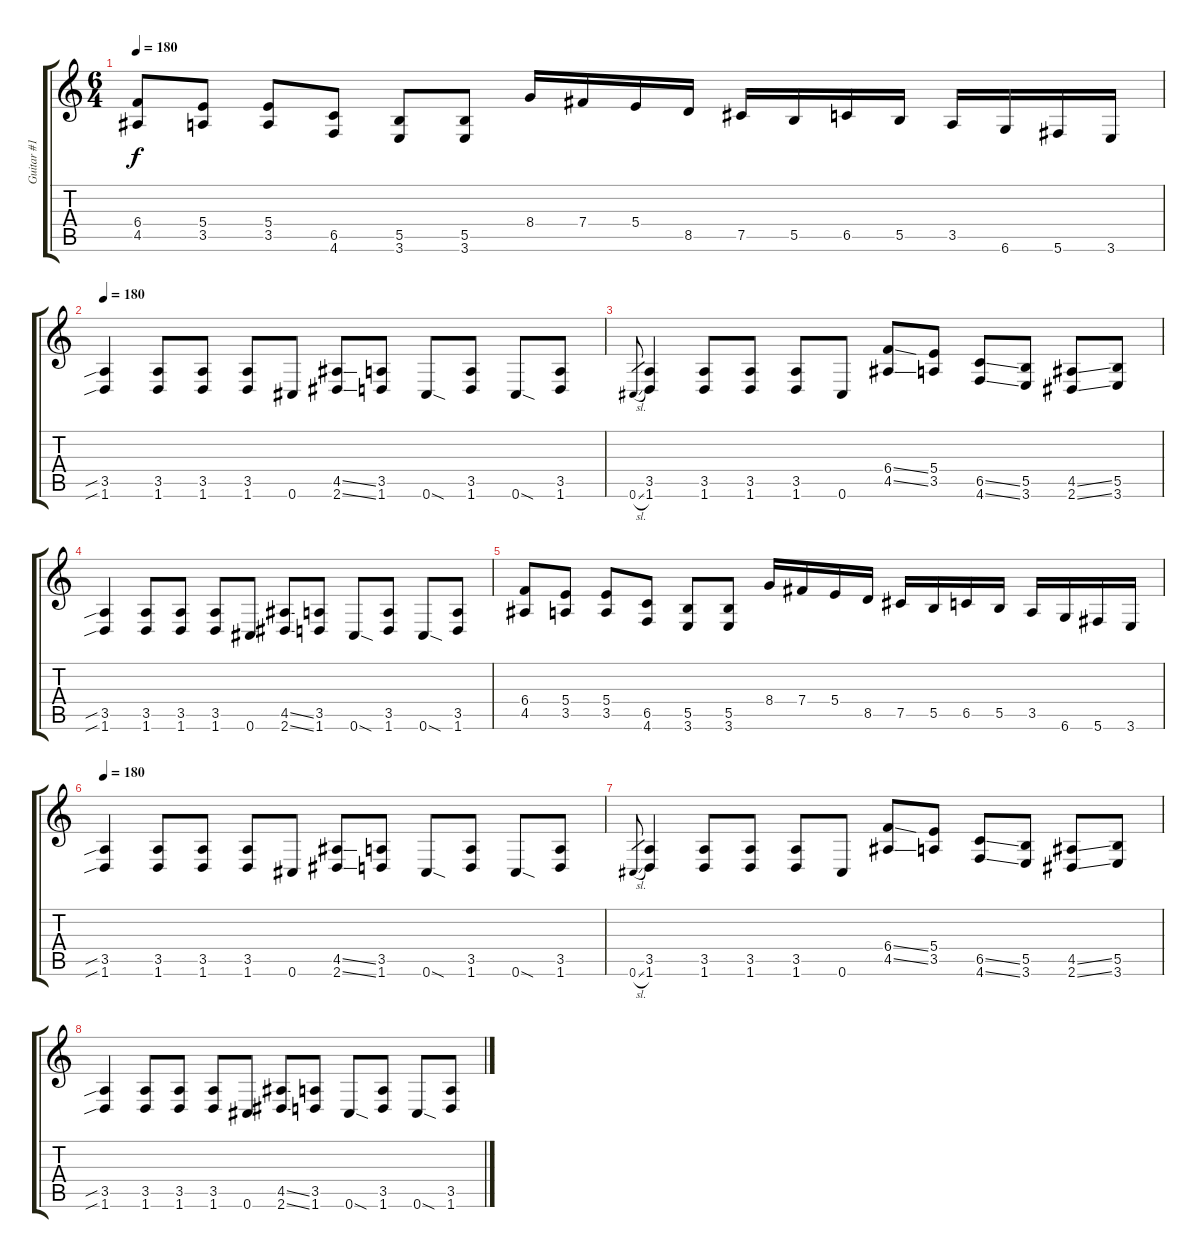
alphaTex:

\track ("Guitar #1" "Guitar #1") {instrument distortionguitar}
\staff {score tabs}
\tuning (Db4 Ab3 E3 B2 Gb2 Db2) {hide}
\ts (6 4)
\tempo 180
\clef g2
\ks c
(6.4 4.5).8{dy f} (5.4 3.5).8 (5.4 3.5).8 (6.5 4.6).8 (5.5 3.6).8 (5.5 3.6).8 8.4.16 7.4.16 5.4.16 8.5.16 7.5.16 5.5.16 6.5.16 5.5.16 3.5.16 6.6.16 5.6.16 3.6.16 |
\tempo 180
(3.5{sib} 1.6{sib}).4 (3.5 1.6).8 (3.5 1.6).8 (3.5 1.6).8 0.6.8 (4.5{ss} 2.6{ss}).8 (3.5 1.6).8 0.6{sod}.8 (3.5 1.6).8 0.6{sod}.8 (3.5 1.6).8 |
0.6{sl}.8{gr} (3.5 1.6).4 (3.5 1.6).8 (3.5 1.6).8 (3.5 1.6).8 0.6.8 (6.4{ss} 4.5{ss}).8 (5.4 3.5).8 (6.5{ss} 4.6{ss}).8 (5.5 3.6).8 (4.5{ss} 2.6{ss}).8 (5.5 3.6).8 |
(3.5{sib} 1.6{sib}).4 (3.5 1.6).8 (3.5 1.6).8 (3.5 1.6).8 0.6.8 (4.5{ss} 2.6{ss}).8 (3.5 1.6).8 0.6{sod}.8 (3.5 1.6).8 0.6{sod}.8 (3.5 1.6).8 |
(6.4 4.5).8 (5.4 3.5).8 (5.4 3.5).8 (6.5 4.6).8 (5.5 3.6).8 (5.5 3.6).8 8.4.16 7.4.16 5.4.16 8.5.16 7.5.16 5.5.16 6.5.16 5.5.16 3.5.16 6.6.16 5.6.16 3.6.16 |
\tempo 180
(3.5{sib} 1.6{sib}).4 (3.5 1.6).8 (3.5 1.6).8 (3.5 1.6).8 0.6.8 (4.5{ss} 2.6{ss}).8 (3.5 1.6).8 0.6{sod}.8 (3.5 1.6).8 0.6{sod}.8 (3.5 1.6).8 |
0.6{sl}.8{gr} (3.5 1.6).4 (3.5 1.6).8 (3.5 1.6).8 (3.5 1.6).8 0.6.8 (6.4{ss} 4.5{ss}).8 (5.4 3.5).8 (6.5{ss} 4.6{ss}).8 (5.5 3.6).8 (4.5{ss} 2.6{ss}).8 (5.5 3.6).8 |
(3.5{sib} 1.6{sib}).4 (3.5 1.6).8 (3.5 1.6).8 (3.5 1.6).8 0.6.8 (4.5{ss} 2.6{ss}).8 (3.5 1.6).8 0.6{sod}.8 (3.5 1.6).8 0.6{sod}.8 (3.5 1.6).8
